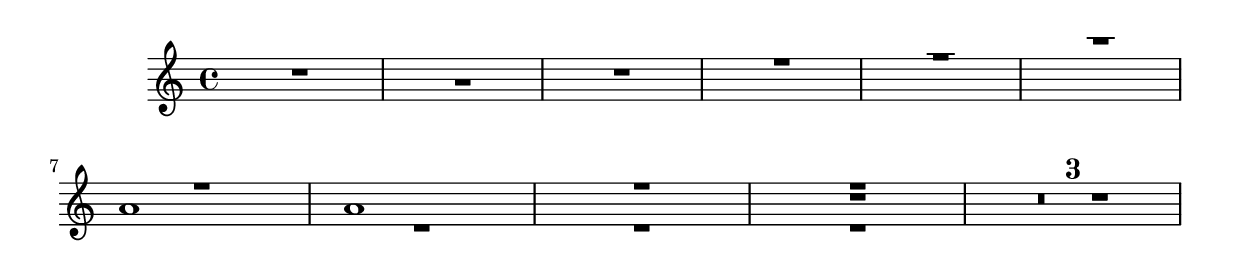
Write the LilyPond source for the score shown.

% DO NOT EDIT this file manually; it is automatically
% generated from Documentation/snippets/new
% Make any changes in Documentation/snippets/new/
% and then run scripts/auxiliar/makelsr.py
%
% This file is in the public domain.
%% Note: this file works from version 2.19.20

\version "2.19.20"

\header {
  lsrtags = "rhythms, tweaks-and-overrides"

  texidoc = "
Unlike ordinary rests, there is no predefined command to change the
staff position of a multi-measure rest symbol of either form by
attaching it to a note.  However, in polyphonic music multi-measure
rests in odd-numbered and even-numbered voices are vertically
separated. The positioning of multi-measure rests can be controlled as
follows:

"
  doctitle = "Positioning multi-measure rests"
} % begin verbatim


\relative c'' {
  % Multi-measure rests by default are set under the fourth line
  R1
  % They can be moved using an override
  \override MultiMeasureRest.staff-position = #-2
  R1
  \override MultiMeasureRest.staff-position = #0
  R1
  \override MultiMeasureRest.staff-position = #2
  R1
  \override MultiMeasureRest.staff-position = #3
  R1
  \override MultiMeasureRest.staff-position = #6
  R1
  \revert MultiMeasureRest.staff-position
  \break

  % In two Voices, odd-numbered voices are under the top line
  << { R1 } \\ { a1 } >>
  % Even-numbered voices are under the bottom line
  << { a1 } \\ { R1 } >>
  % Multi-measure rests in both voices remain separate
  << { R1 } \\ { R1 } >>

  % Separating multi-measure rests in more than two voices
  % requires an override
  << { R1 } \\ { R1 } \\
     \once \override MultiMeasureRest.staff-position = #0
     { R1 }
  >>

  % Using compressed bars in multiple voices requires another override
  % in all voices to avoid multiple instances being printed
  \compressMMRests
  <<
   \revert MultiMeasureRest.direction
    { R1*3 }
    \\
   \revert MultiMeasureRest.direction
    { R1*3 }
  >>
}
